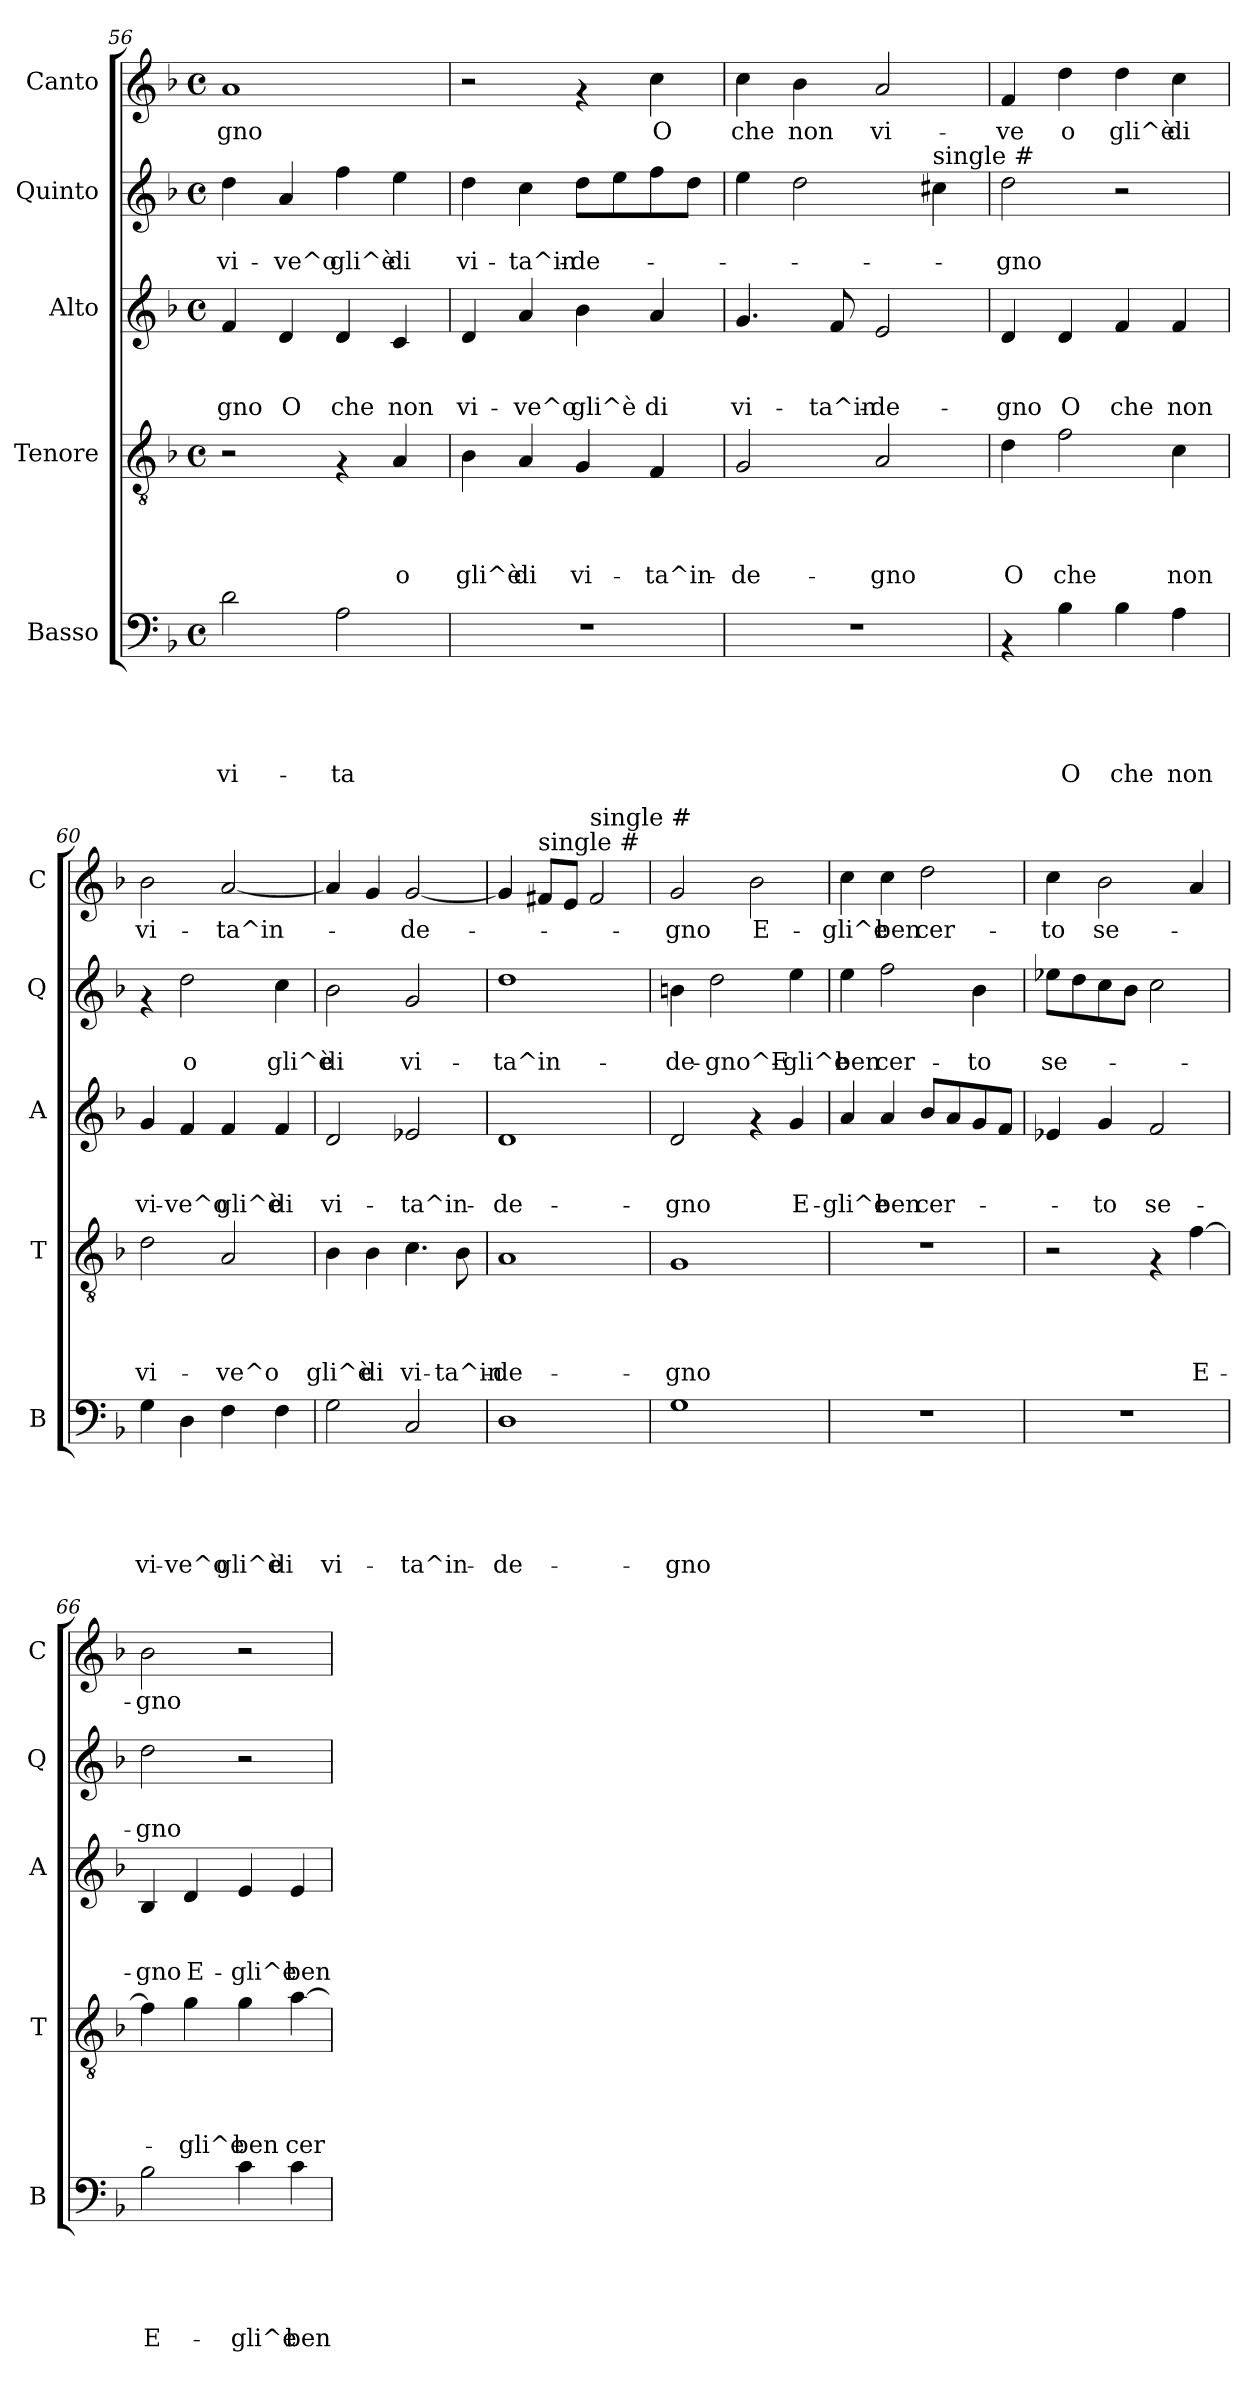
**kern	**text	**text	**text	**text	**text	**kern	**text	**text	**text	**text	**kern	**text	**text	**text	**kern	**text	**text	**kern	**text
*part5	*part5	*part5	*part5	*part5	*part5	*part4	*part4	*part4	*part4	*part4	*part3	*part3	*part3	*part3	*part2	*part2	*part2	*part1	*part1
*staff5	*staff5	*staff5	*staff5	*staff5	*staff5	*staff4	*staff4	*staff4	*staff4	*staff4	*staff3	*staff3	*staff3	*staff3	*staff2	*staff2	*staff2	*staff1	*staff1
*I"Basso	*	*	*	*	*	*I"Tenore	*	*	*	*	*I"Alto	*	*	*	*I"Quinto	*	*	*I"Canto	*
*I'B	*	*	*	*	*	*I'T	*	*	*	*	*I'A	*	*	*	*I'Q	*	*	*I'C	*
!!LO:PB:g=z
*clefF4	*	*	*	*	*	*clefGv2	*	*	*	*	*clefG2	*	*	*	*clefG2	*	*	*clefG2	*
*k[b-]	*	*	*	*	*	*k[b-]	*	*	*	*	*k[b-]	*	*	*	*k[b-]	*	*	*k[b-]	*
*F:	*	*	*	*	*	*F:	*	*	*	*	*F:	*	*	*	*F:	*	*	*F:	*
*M4/4	*	*	*	*	*	*M4/4	*	*	*	*	*M4/4	*	*	*	*M4/4	*	*	*M4/4	*
*met(c)	*	*	*	*	*	*met(c)	*	*	*	*	*met(c)	*	*	*	*met(c)	*	*	*met(c)	*
=56	=56	=56	=56	=56	=56	=56	=56	=56	=56	=56	=56	=56	=56	=56	=56	=56	=56	=56	=56
!	!	!	!	!	!LO:LY:b	!	!	!	!	!	!	!	!	!LO:LY:b	!	!	!LO:LY:b	!	!LO:LY:b
2d\	.	.	.	.	vi-	2r	.	.	.	.	4f/	.	.	-gno	4dd\	.	vi-	1a	-gno
!	!	!	!	!	!	!	!	!	!	!	!	!	!	!LO:LY:b	!	!	!LO:LY:b	!	!
.	.	.	.	.	.	.	.	.	.	.	4d/	.	.	O	4a/	.	-ve^o	.	.
!	!	!	!	!	!LO:LY:b	!	!	!	!	!	!	!	!	!LO:LY:b	!	!	!LO:LY:b	!	!
2A\	.	.	.	.	-ta	4rF	.	.	.	.	4d/	.	.	che	4ff\	.	gli^è	.	.
!	!	!	!	!	!	!	!	!	!	!LO:LY:b	!	!	!	!LO:LY:b	!	!	!LO:LY:b	!	!
.	.	.	.	.	.	4A/	.	.	.	o	4c/	.	.	non	4ee\	.	di	.	.
=57	=57	=57	=57	=57	=57	=57	=57	=57	=57	=57	=57	=57	=57	=57	=57	=57	=57	=57	=57
!	!	!	!	!	!	!	!	!	!	!LO:LY:b	!	!	!	!LO:LY:b	!	!	!LO:LY:b	!	!
1r	.	.	.	.	.	4B-\	.	.	.	gli^è	4d/	.	.	vi-	4dd\	.	vi-	2r	.
!	!	!	!	!	!	!	!	!	!	!LO:LY:b	!	!	!	!LO:LY:b	!	!	!LO:LY:b	!	!
.	.	.	.	.	.	4A/	.	.	.	di	4a/	.	.	-ve^o	4cc\	.	-ta^in-	.	.
!	!	!	!	!	!	!	!	!	!	!LO:LY:b	!	!	!	!LO:LY:b	!	!	!LO:LY:b	!	!
.	.	.	.	.	.	4G/	.	.	.	vi-	4b-\	.	.	gli^è	8dd\L	.	-de-	4rf	.
.	.	.	.	.	.	.	.	.	.	.	.	.	.	.	8ee\	.	.	.	.
!	!	!	!	!	!	!	!	!	!	!LO:LY:b	!	!	!	!LO:LY:b	!	!	!	!	!LO:LY:b
.	.	.	.	.	.	4F/	.	.	.	-ta^in-	4a/	.	.	di	8ff\	.	.	4cc\	O
.	.	.	.	.	.	.	.	.	.	.	.	.	.	.	8dd\J	.	.	.	.
=58	=58	=58	=58	=58	=58	=58	=58	=58	=58	=58	=58	=58	=58	=58	=58	=58	=58	=58	=58
!	!	!	!	!	!	!	!	!	!	!LO:LY:b	!	!	!	!LO:LY:b	!	!	!	!	!LO:LY:b
1r	.	.	.	.	.	2G/	.	.	.	-de-	4.g/	.	.	vi-	4ee\	.	.	4cc\	che
!	!	!	!	!	!	!	!	!	!	!	!	!	!	!	!	!	!	!	!LO:LY:b
.	.	.	.	.	.	.	.	.	.	.	.	.	.	.	2dd\	.	.	4b-\	non
!	!	!	!	!	!	!	!	!	!	!	!	!	!	!LO:LY:b	!	!	!	!	!
.	.	.	.	.	.	.	.	.	.	.	8f/	.	.	-ta^in-	.	.	.	.	.
!	!	!	!	!	!	!	!	!	!	!LO:LY:b	!	!	!	!LO:LY:b	!	!	!	!	!LO:LY:b
.	.	.	.	.	.	2A/	.	.	.	-gno	2e/	.	.	-de-	.	.	.	2a/	vi-
!	!	!	!	!	!	!	!	!	!	!	!	!	!	!	!LO:TX:a:t=single #	!	!	!	!
.	.	.	.	.	.	.	.	.	.	.	.	.	.	.	4cc#\	.	.	.	.
=59	=59	=59	=59	=59	=59	=59	=59	=59	=59	=59	=59	=59	=59	=59	=59	=59	=59	=59	=59
!	!	!	!	!	!	!	!	!	!	!LO:LY:b	!	!	!	!LO:LY:b	!	!	!LO:LY:b	!	!LO:LY:b
4rAA	.	.	.	.	.	4d\	.	.	.	O	4d/	.	.	-gno	2dd\	.	-gno	4f/	-ve
!	!	!	!	!	!LO:LY:b	!	!	!	!	!LO:LY:b	!	!	!	!LO:LY:b	!	!	!	!	!LO:LY:b
4B-\	.	.	.	.	O	2f\	.	.	.	che	4d/	.	.	O	.	.	.	4dd\	o
!	!	!	!	!	!LO:LY:b	!	!	!	!	!	!	!	!	!LO:LY:b	!	!	!	!	!LO:LY:b
4B-\	.	.	.	.	che	.	.	.	.	.	4f/	.	.	che	2r	.	.	4dd\	gli^è
!	!	!	!	!	!LO:LY:b	!	!	!	!	!LO:LY:b	!	!	!	!LO:LY:b	!	!	!	!	!LO:LY:b
4A\	.	.	.	.	non	4c\	.	.	.	non	4f/	.	.	non	.	.	.	4cc\	di
!!LO:LB:g=z
=60	=60	=60	=60	=60	=60	=60	=60	=60	=60	=60	=60	=60	=60	=60	=60	=60	=60	=60	=60
!	!	!	!	!	!LO:LY:b	!	!	!	!	!LO:LY:b	!	!	!	!LO:LY:b	!	!	!	!	!LO:LY:b
4G\	.	.	.	.	vi-	2d\	.	.	.	vi-	4g/	.	.	vi-	4rf	.	.	2b-\	vi-
!	!	!	!	!	!LO:LY:b	!	!	!	!	!	!	!	!	!LO:LY:b	!	!	!LO:LY:b	!	!
4D\	.	.	.	.	-ve^o	.	.	.	.	.	4f/	.	.	-ve^o	2dd\	.	o	.	.
!	!	!	!	!	!LO:LY:b	!	!	!	!	!LO:LY:b	!	!	!	!LO:LY:b	!	!	!	!	!LO:LY:b
4F\	.	.	.	.	gli^è	2A/	.	.	.	-ve^o	4f/	.	.	gli^è	.	.	.	[<2a/	-ta^in-
!	!	!	!	!	!LO:LY:b	!	!	!	!	!	!	!	!	!LO:LY:b	!	!	!LO:LY:b	!	!
4F\	.	.	.	.	di	.	.	.	.	.	4f/	.	.	di	4cc\	.	gli^è	.	.
=61	=61	=61	=61	=61	=61	=61	=61	=61	=61	=61	=61	=61	=61	=61	=61	=61	=61	=61	=61
!	!	!	!	!	!LO:LY:b	!	!	!	!	!LO:LY:b	!	!	!	!LO:LY:b	!	!	!LO:LY:b	!	!
2G\	.	.	.	.	vi-	4B-\	.	.	.	gli^è	2d/	.	.	vi-	2b-\	.	di	4a/]	.
!	!	!	!	!	!	!	!	!	!	!LO:LY:b	!	!	!	!	!	!	!	!	!
.	.	.	.	.	.	4B-\	.	.	.	di	.	.	.	.	.	.	.	4g/	.
!	!	!	!	!	!LO:LY:b	!	!	!	!	!LO:LY:b	!	!	!	!LO:LY:b	!	!	!LO:LY:b	!	!LO:LY:b
2C/	.	.	.	.	-ta^in-	4.c\	.	.	.	vi-	2e-X/	.	.	-ta^in-	2g/	.	vi-	[<2g/	-de-
!	!	!	!	!	!	!	!	!	!	!LO:LY:b	!	!	!	!	!	!	!	!	!
.	.	.	.	.	.	8B-\	.	.	.	-ta^in-	.	.	.	.	.	.	.	.	.
=62	=62	=62	=62	=62	=62	=62	=62	=62	=62	=62	=62	=62	=62	=62	=62	=62	=62	=62	=62
!	!	!	!	!	!LO:LY:b	!	!	!	!	!LO:LY:b	!	!	!	!LO:LY:b	!	!	!LO:LY:b	!	!
1D	.	.	.	.	-de-	1A	.	.	.	-de-	1d	.	.	-de-	1dd	.	-ta^in-	4g/]	.
!	!	!	!	!	!	!	!	!	!	!	!	!	!	!	!	!	!	!LO:TX:a:t=single #	!
.	.	.	.	.	.	.	.	.	.	.	.	.	.	.	.	.	.	8f#/L	.
.	.	.	.	.	.	.	.	.	.	.	.	.	.	.	.	.	.	8e/J	.
!	!	!	!	!	!	!	!	!	!	!	!	!	!	!	!	!	!	!LO:TX:a:t=single #	!
.	.	.	.	.	.	.	.	.	.	.	.	.	.	.	.	.	.	2f#/	.
=63	=63	=63	=63	=63	=63	=63	=63	=63	=63	=63	=63	=63	=63	=63	=63	=63	=63	=63	=63
!	!	!	!	!	!LO:LY:b	!	!	!	!	!LO:LY:b	!	!	!	!LO:LY:b	!	!	!LO:LY:b	!	!LO:LY:b
1G	.	.	.	.	-gno	1G	.	.	.	-gno	2d/	.	.	-gno	4bn\	.	-de-	2g/	-gno
!	!	!	!	!	!	!	!	!	!	!	!	!	!	!	!	!	!LO:LY:b	!	!
.	.	.	.	.	.	.	.	.	.	.	.	.	.	.	2dd\	.	-gno^E-	.	.
!	!	!	!	!	!	!	!	!	!	!	!	!	!	!	!	!	!	!	!LO:LY:b
.	.	.	.	.	.	.	.	.	.	.	4rf	.	.	.	.	.	.	2b-\	E-
!	!	!	!	!	!	!	!	!	!	!	!	!	!	!LO:LY:b	!	!	!LO:LY:b	!	!
.	.	.	.	.	.	.	.	.	.	.	4g/	.	.	E-	4ee\	.	-gli^e	.	.
!!LO:PB:g=z
=64	=64	=64	=64	=64	=64	=64	=64	=64	=64	=64	=64	=64	=64	=64	=64	=64	=64	=64	=64
!	!	!	!	!	!	!	!	!	!	!	!	!	!	!LO:LY:b	!	!	!LO:LY:b	!	!LO:LY:b
1r	.	.	.	.	.	1r	.	.	.	.	4a/	.	.	-gli^e	4ee\	.	ben	4cc\	-gli^e
!	!	!	!	!	!	!	!	!	!	!	!	!	!	!LO:LY:b	!	!	!LO:LY:b	!	!LO:LY:b
.	.	.	.	.	.	.	.	.	.	.	4a/	.	.	ben	2ff\	.	cer-	4cc\	ben
!	!	!	!	!	!	!	!	!	!	!	!	!	!	!LO:LY:b	!	!	!	!	!LO:LY:b
.	.	.	.	.	.	.	.	.	.	.	8b-/L	.	.	cer-	.	.	.	2dd\	cer-
.	.	.	.	.	.	.	.	.	.	.	8a/	.	.	.	.	.	.	.	.
!	!	!	!	!	!	!	!	!	!	!	!	!	!	!	!	!	!LO:LY:b	!	!
.	.	.	.	.	.	.	.	.	.	.	8g/	.	.	.	4b-\	.	-to	.	.
.	.	.	.	.	.	.	.	.	.	.	8f/J	.	.	.	.	.	.	.	.
=65	=65	=65	=65	=65	=65	=65	=65	=65	=65	=65	=65	=65	=65	=65	=65	=65	=65	=65	=65
!	!	!	!	!	!	!	!	!	!	!	!	!	!	!	!	!	!LO:LY:b	!	!LO:LY:b
1r	.	.	.	.	.	2r	.	.	.	.	4e-X/	.	.	.	8ee-X\L	.	se-	4cc\	-to
.	.	.	.	.	.	.	.	.	.	.	.	.	.	.	8dd\	.	.	.	.
!	!	!	!	!	!	!	!	!	!	!	!	!	!	!LO:LY:b	!	!	!	!	!LO:LY:b
.	.	.	.	.	.	.	.	.	.	.	4g/	.	.	-to	8cc\	.	.	2b-\	se-
.	.	.	.	.	.	.	.	.	.	.	.	.	.	.	8b-\J	.	.	.	.
!	!	!	!	!	!	!	!	!	!	!	!	!	!	!LO:LY:b	!	!	!	!	!
.	.	.	.	.	.	4rF	.	.	.	.	2f/	.	.	se-	2cc\	.	.	.	.
!	!	!	!	!	!	!	!	!	!	!LO:LY:b	!	!	!	!	!	!	!	!	!
.	.	.	.	.	.	[>4f\	.	.	.	E-	.	.	.	.	.	.	.	4a/	.
=66	=66	=66	=66	=66	=66	=66	=66	=66	=66	=66	=66	=66	=66	=66	=66	=66	=66	=66	=66
!	!	!	!	!	!LO:LY:b	!	!	!	!	!	!	!	!	!LO:LY:b	!	!	!LO:LY:b	!	!LO:LY:b
2B-\	.	.	.	.	E-	4f\]	.	.	.	.	4B-/	.	.	-gno	2dd\	.	-gno	2b-\	-gno
!	!	!	!	!	!	!	!	!	!	!LO:LY:b	!	!	!	!LO:LY:b	!	!	!	!	!
.	.	.	.	.	.	4g\	.	.	.	-gli^e	4d/	.	.	E-	.	.	.	.	.
!	!	!	!	!	!LO:LY:b	!	!	!	!	!LO:LY:b	!	!	!	!LO:LY:b	!	!	!	!	!
4c\	.	.	.	.	-gli^e	4g\	.	.	.	ben	4e/	.	.	-gli^e	2r	.	.	2r	.
!	!	!	!	!	!LO:LY:b	!	!	!	!	!LO:LY:b	!	!	!	!LO:LY:b	!	!	!	!	!
4c\	.	.	.	.	ben	[>4a\	.	.	.	cer-	4e/	.	.	ben	.	.	.	.	.
=	=	=	=	=	=	=	=	=	=	=	=	=	=	=	=	=	=	=	=
*-	*-	*-	*-	*-	*-	*-	*-	*-	*-	*-	*-	*-	*-	*-	*-	*-	*-	*-	*-
